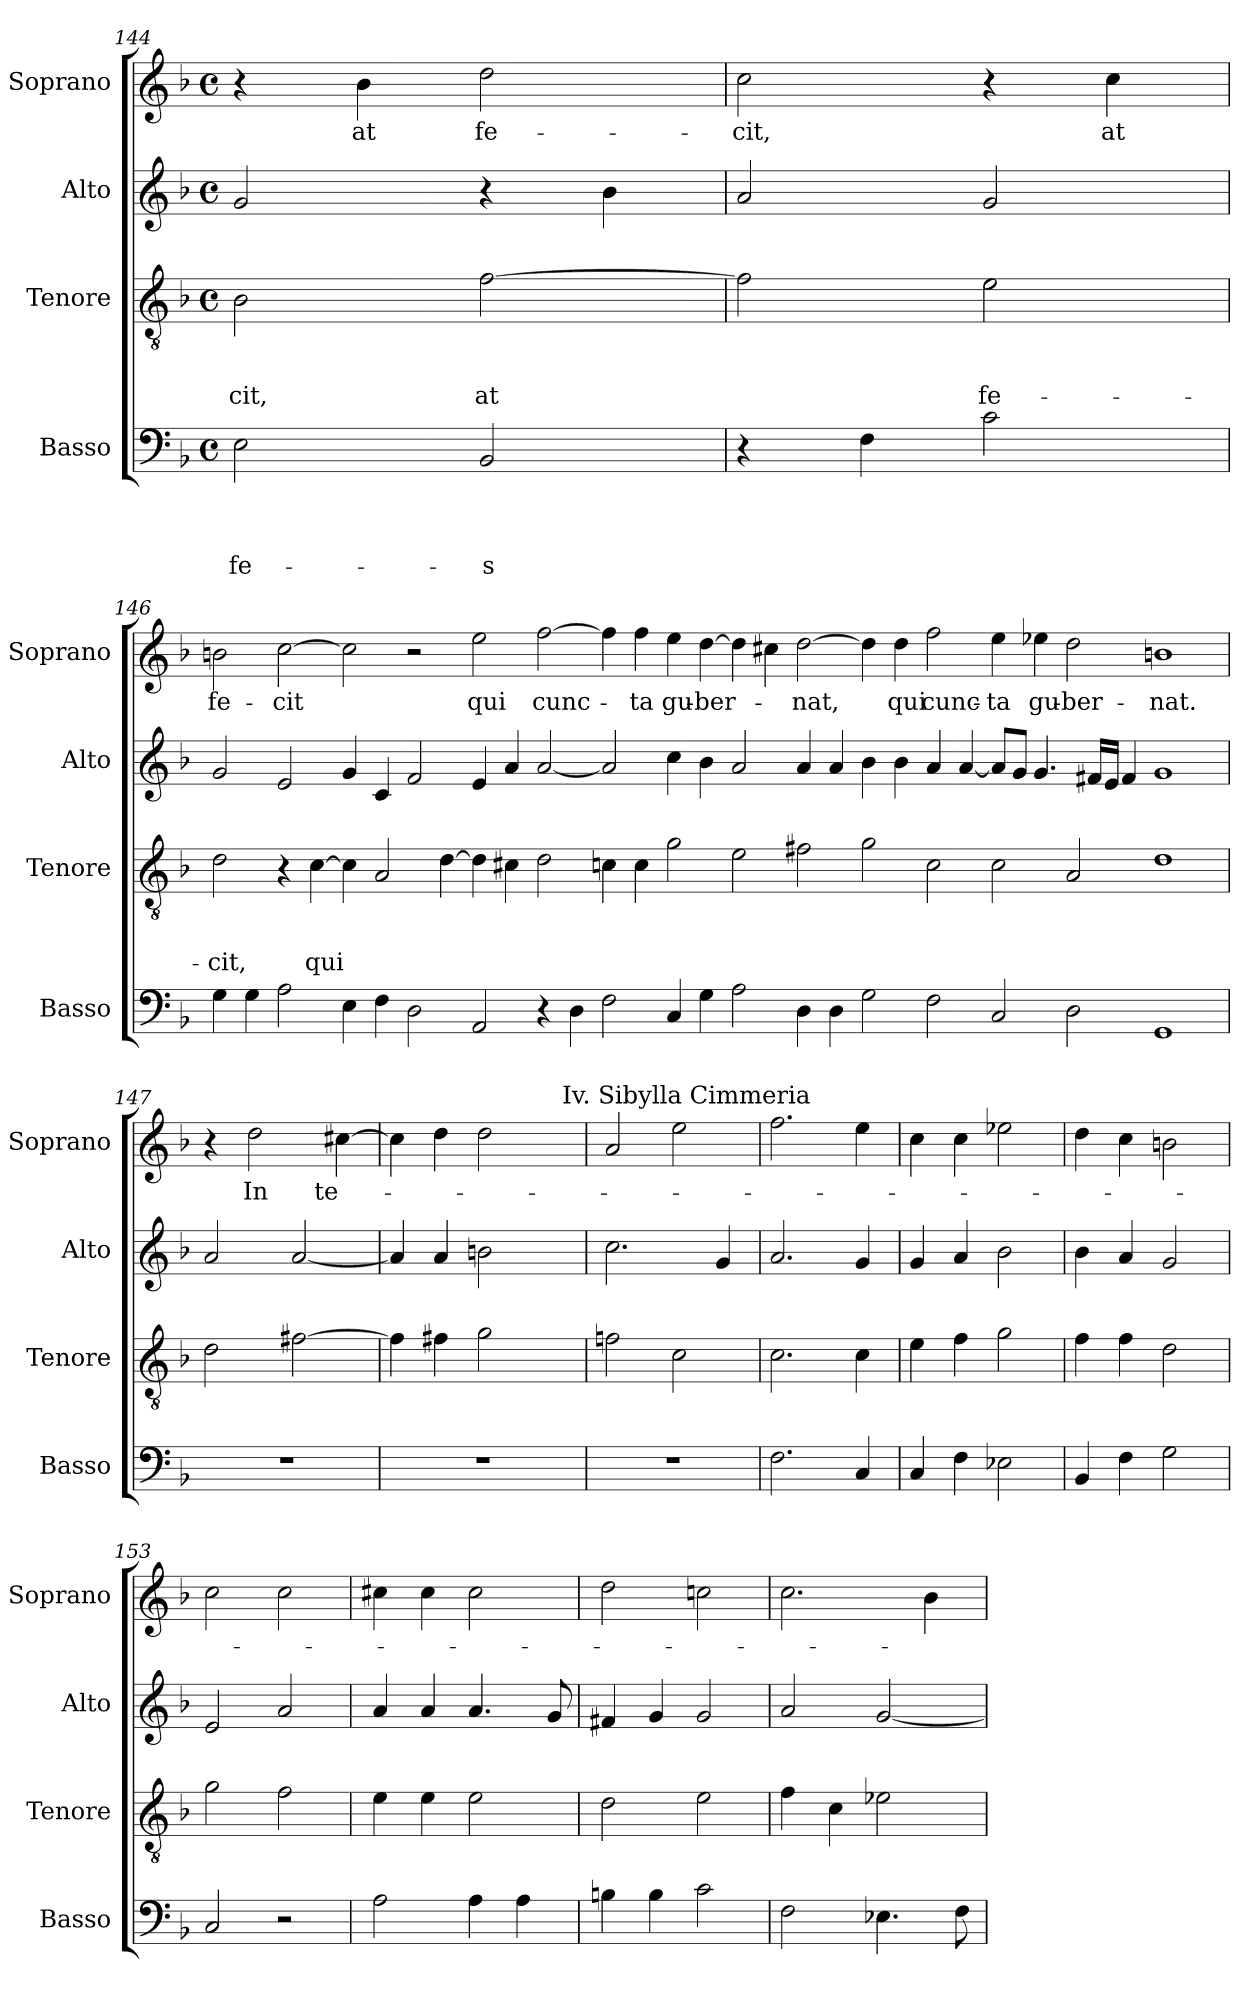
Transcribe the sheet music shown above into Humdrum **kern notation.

**kern	**text	**text	**text	**text	**kern	**text	**text	**text	**kern	**kern	**text
*part4	*part4	*part4	*part4	*part4	*part3	*part3	*part3	*part3	*part2	*part1	*part1
*staff4	*staff4	*staff4	*staff4	*staff4	*staff3	*staff3	*staff3	*staff3	*staff2	*staff1	*staff1
*I"Basso	*	*	*	*	*I"Tenore	*	*	*	*I"Alto	*I"Soprano	*
*I'Basso	*	*	*	*	*I'Tenore	*	*	*	*I'Alto	*I'Soprano	*
*clefF4	*	*	*	*	*clefGv2	*	*	*	*clefG2	*clefG2	*
*k[b-]	*	*	*	*	*k[b-]	*	*	*	*k[b-]	*k[b-]	*
*F:	*	*	*	*	*F:	*	*	*	*F:	*F:	*
*M4/4	*	*	*	*	*M4/4	*	*	*	*M4/4	*M4/4	*
*met(c)	*	*	*	*	*met(c)	*	*	*	*met(c)	*met(c)	*
=144	=144	=144	=144	=144	=144	=144	=144	=144	=144	=144	=144
!	!	!	!	!LO:LY:b	!	!	!	!LO:LY:b	!	!	!
2E\	.	.	.	fe-	2B-\	.	.	-cit,	2g/	4r	.
!	!	!	!	!	!	!	!	!	!	!	!LO:LY:b
.	.	.	.	.	.	.	.	.	.	4b-\	at
!	!	!	!	!LO:LY:b	!	!	!	!LO:LY:b	!	!	!LO:LY:b
2BB-/	.	.	.	-s	[>2f\	.	.	at	4r	2dd\	fe-
.	.	.	.	.	.	.	.	.	4b-\	.	.
=145	=145	=145	=145	=145	=145	=145	=145	=145	=145	=145	=145
!	!	!	!	!	!	!	!	!	!	!	!LO:LY:b
4r	.	.	.	.	2f\]	.	.	.	2a/	2cc\	-cit,
4F\	.	.	.	.	.	.	.	.	.	.	.
!	!	!	!	!	!	!	!	!LO:LY:b	!	!	!
2c\	.	.	.	.	2e\	.	.	fe-	2g/	4r	.
!	!	!	!	!	!	!	!	!	!	!	!LO:LY:b
.	.	.	.	.	.	.	.	.	.	4cc\	at
!!LO:LB:g=z
=146	=146	=146	=146	=146	=146	=146	=146	=146	=146	=146	=146
!	!	!	!	!	!	!	!	!LO:LY:b	!	!	!LO:LY:b
4G\	.	.	.	.	2d\	.	.	-cit,	2g/	2bn\	fe-
4G\	.	.	.	.	.	.	.	.	.	.	.
!	!	!	!	!	!	!	!	!	!	!	!LO:LY:b
2A\	.	.	.	.	4r	.	.	.	2e/	[>2cc\	-cit
!	!	!	!	!	!	!	!	!LO:LY:b	!	!	!
.	.	.	.	.	[>4c\	.	.	qui	.	.	.
4E\	.	.	.	.	4c\]	.	.	.	4g/	2cc\]	.
4F\	.	.	.	.	2A/	.	.	.	4c/	.	.
2D\	.	.	.	.	.	.	.	.	2f/	2r	.
.	.	.	.	.	[>4d\	.	.	.	.	.	.
!	!	!	!	!	!	!	!	!	!	!	!LO:LY:b
2AA/	.	.	.	.	4d\]	.	.	.	4e/	2ee\	qui
.	.	.	.	.	4c#X\	.	.	.	4a/	.	.
!	!	!	!	!	!	!	!	!	!	!	!LO:LY:b
4r	.	.	.	.	2d\	.	.	.	[<2a/	[>2ff\	cunc-
4D\	.	.	.	.	.	.	.	.	.	.	.
2F\	.	.	.	.	4cn\	.	.	.	2a/]	4ff\]	.
!	!	!	!	!	!	!	!	!	!	!	!LO:LY:b
.	.	.	.	.	4c\	.	.	.	.	4ff\	-ta
!	!	!	!	!	!	!	!	!	!	!	!LO:LY:b
4C/	.	.	.	.	2g\	.	.	.	4cc\	4ee\	gu-
!	!	!	!	!	!	!	!	!	!	!	!LO:LY:b
4G\	.	.	.	.	.	.	.	.	4b-\	[>4dd\	-ber-
2A\	.	.	.	.	2e\	.	.	.	2a/	4dd\]	.
.	.	.	.	.	.	.	.	.	.	4cc#X\	.
!	!	!	!	!	!	!	!	!	!	!	!LO:LY:b
4D\	.	.	.	.	2f#X\	.	.	.	4a/	[>2dd\	-nat,
4D\	.	.	.	.	.	.	.	.	4a/	.	.
2G\	.	.	.	.	2g\	.	.	.	4b-\	4dd\]	.
!	!	!	!	!	!	!	!	!	!	!	!LO:LY:b
.	.	.	.	.	.	.	.	.	4b-\	4dd\	qui
!	!	!	!	!	!	!	!	!	!	!	!LO:LY:b
2F\	.	.	.	.	2c\	.	.	.	4a/	2ff\	cunc-
.	.	.	.	.	.	.	.	.	[<4a/	.	.
!	!	!	!	!	!	!	!	!	!	!	!LO:LY:b
2C/	.	.	.	.	2c\	.	.	.	8a/L]	4ee\	-ta
.	.	.	.	.	.	.	.	.	8g/J	.	.
!	!	!	!	!	!	!	!	!	!	!	!LO:LY:b
.	.	.	.	.	.	.	.	.	4.g/	4ee-X\	gu-
!	!	!	!	!	!	!	!	!	!	!	!LO:LY:b
2D\	.	.	.	.	2A/	.	.	.	.	2dd\	-ber-
.	.	.	.	.	.	.	.	.	16f#X/LL	.	.
.	.	.	.	.	.	.	.	.	16e/JJ	.	.
.	.	.	.	.	.	.	.	.	4f#/	.	.
!	!	!	!	!	!	!	!	!	!	!	!LO:LY:b
1GG	.	.	.	.	1d	.	.	.	1g	1bn	-nat.
!!LO:PB:g=z
=147!	=147!	=147!	=147!	=147!	=147!	=147!	=147!	=147!	=147!	=147!	=147!
1r	.	.	.	.	2d\	.	.	.	2a/	4r	.
!	!	!	!	!	!	!	!	!	!	!	!LO:LY:b
.	.	.	.	.	.	.	.	.	.	2dd\	In
.	.	.	.	.	[>2f#X\	.	.	.	[<2a/	.	.
!	!	!	!	!	!	!	!	!	!	!	!LO:LY:b
.	.	.	.	.	.	.	.	.	.	[>4cc#X\	te-
=148	=148	=148	=148	=148	=148	=148	=148	=148	=148	=148	=148
*	*	*	*	*	*	*	*	*	*	*^	*
1r	.	.	.	.	4f#\]	.	.	.	4a/]	4cc#\]	2ryy	.
.	.	.	.	.	4f#X\	.	.	.	4a/	4dd\	.	.
.	.	.	.	.	2g\	.	.	.	2bn\	2dd\	4ryy	.
.	.	.	.	.	.	.	.	.	.	.	8ryy	.
.	.	.	.	.	.	.	.	.	.	.	32ryy	.
!	!	!	!	!	!	!	!	!	!	!	!LO:TX:a:t=Iv. Sibylla Cimmeria	!
.	.	.	.	.	.	.	.	.	.	.	16.ryy	.
*	*	*	*	*	*	*	*	*	*	*v	*v	*
=149	=149	=149	=149	=149	=149	=149	=149	=149	=149	=149	=149
1r	.	.	.	.	2fn\	.	.	.	2.cc\	2a/	.
.	.	.	.	.	2c\	.	.	.	.	2ee\	.
.	.	.	.	.	.	.	.	.	4g/	.	.
=150	=150	=150	=150	=150	=150	=150	=150	=150	=150	=150	=150
2.F\	.	.	.	.	2.c\	.	.	.	2.a/	2.ff\	.
4C/	.	.	.	.	4c\	.	.	.	4g/	4ee\	.
=151	=151	=151	=151	=151	=151	=151	=151	=151	=151	=151	=151
4C/	.	.	.	.	4e\	.	.	.	4g/	4cc\	.
4F\	.	.	.	.	4f\	.	.	.	4a/	4cc\	.
2E-X\	.	.	.	.	2g\	.	.	.	2b-\	2ee-X\	.
=152	=152	=152	=152	=152	=152	=152	=152	=152	=152	=152	=152
4BB-/	.	.	.	.	4f\	.	.	.	4b-\	4dd\	.
4F\	.	.	.	.	4f\	.	.	.	4a/	4cc\	.
2G\	.	.	.	.	2d\	.	.	.	2g/	2bn\	.
=153	=153	=153	=153	=153	=153	=153	=153	=153	=153	=153	=153
2C/	.	.	.	.	2g\	.	.	.	2e/	2cc\	.
2r	.	.	.	.	2f\	.	.	.	2a/	2cc\	.
=154	=154	=154	=154	=154	=154	=154	=154	=154	=154	=154	=154
2A\	.	.	.	.	4e\	.	.	.	4a/	4cc#X\	.
.	.	.	.	.	4e\	.	.	.	4a/	4cc#\	.
4A\	.	.	.	.	2e\	.	.	.	4.a/	2cc#\	.
4A\	.	.	.	.	.	.	.	.	.	.	.
.	.	.	.	.	.	.	.	.	8g/	.	.
!!LO:LB:g=z
=155	=155	=155	=155	=155	=155	=155	=155	=155	=155	=155	=155
4Bn\	.	.	.	.	2d\	.	.	.	4f#X/	2dd\	.
4B\	.	.	.	.	.	.	.	.	4g/	.	.
2c\	.	.	.	.	2e\	.	.	.	2g/	2ccn\	.
=156	=156	=156	=156	=156	=156	=156	=156	=156	=156	=156	=156
2F\	.	.	.	.	4f\	.	.	.	2a/	2.cc\	.
.	.	.	.	.	4c\	.	.	.	.	.	.
4.E-X\	.	.	.	.	2e-X\	.	.	.	[<2g/	.	.
.	.	.	.	.	.	.	.	.	.	4b-\	.
8F\	.	.	.	.	.	.	.	.	.	.	.
=	=	=	=	=	=	=	=	=	=	=	=
*-	*-	*-	*-	*-	*-	*-	*-	*-	*-	*-	*-
